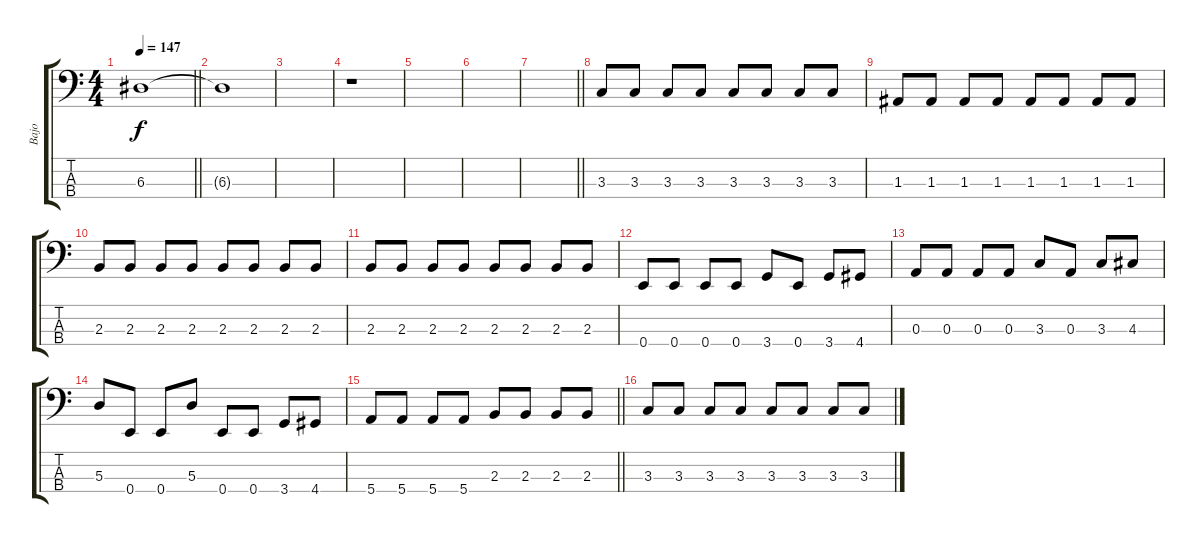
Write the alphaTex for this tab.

\track ("Bajo" "Bajo") {instrument electricbassfinger}
\staff {score tabs}
\tuning (G2 D2 A1 E1) {hide}
\ts (4 4)
\tempo 147
\clef f4
\barLineRight lightlight
\ks c
6.3{t}.1{dy f} |
6.3{t}.1 |
|
r.1 |
|
|
\barLineRight lightlight
|
3.3.8 3.3.8 3.3.8 3.3.8 3.3.8 3.3.8 3.3.8 3.3.8 |
1.3.8 1.3.8 1.3.8 1.3.8 1.3.8 1.3.8 1.3.8 1.3.8 |
2.3.8 2.3.8 2.3.8 2.3.8 2.3.8 2.3.8 2.3.8 2.3.8 |
2.3.8 2.3.8 2.3.8 2.3.8 2.3.8 2.3.8 2.3.8 2.3.8 |
0.4.8 0.4.8 0.4.8 0.4.8 3.4.8 0.4.8 3.4.8 4.4.8 |
0.3.8 0.3.8 0.3.8 0.3.8 3.3.8 0.3.8 3.3.8 4.3.8 |
5.3.8 0.4.8 0.4.8 5.3.8 0.4.8 0.4.8 3.4.8 4.4.8 |
\barLineRight lightlight
5.4.8 5.4.8 5.4.8 5.4.8 2.3.8 2.3.8 2.3.8 2.3.8 |
3.3.8 3.3.8 3.3.8 3.3.8 3.3.8 3.3.8 3.3.8 3.3.8
